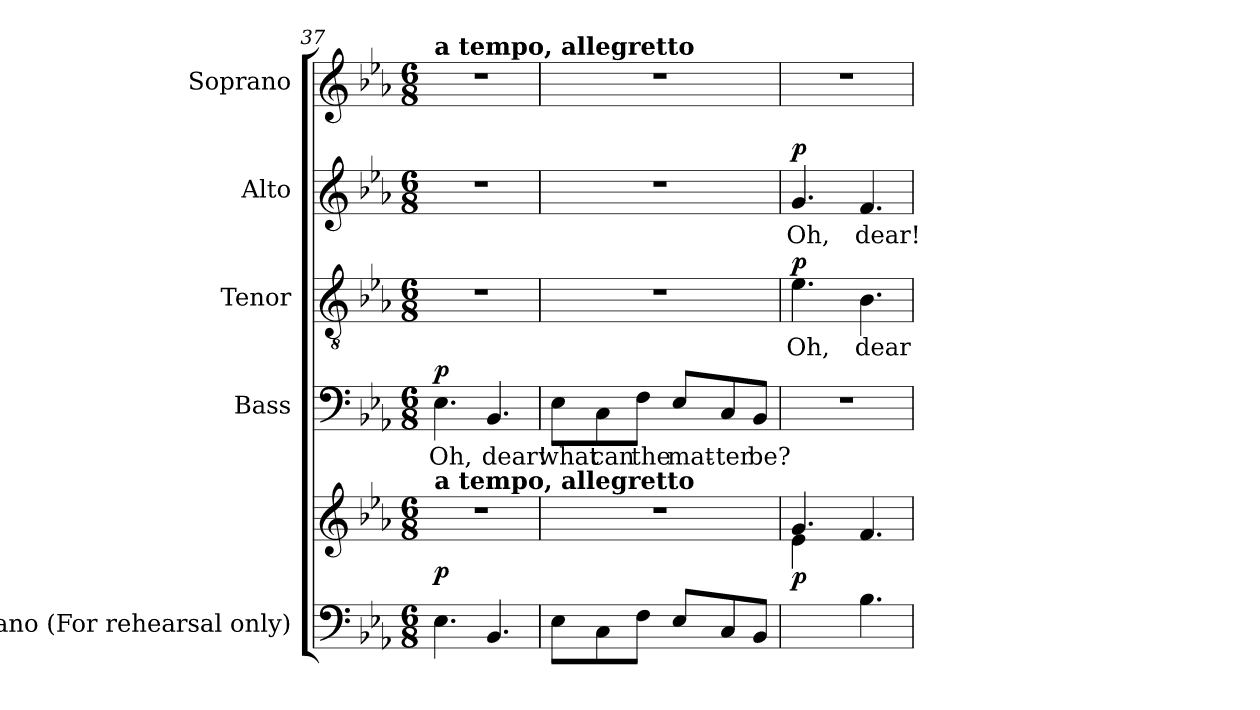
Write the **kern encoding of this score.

**kern	**kern	**dynam	**kern	**text	**dynam	**kern	**text	**dynam	**kern	**text	**dynam	**kern
*part5	*part5	*part5	*part4	*part4	*part4	*part3	*part3	*part3	*part2	*part2	*part2	*part1
*staff6	*staff5	*staff5/6	*staff4	*staff4	*staff4	*staff3	*staff3	*staff3	*staff2	*staff2	*staff2	*staff1
*I"Piano (For  rehearsal only)	*	*	*I"Bass	*	*	*I"Tenor	*	*	*I"Alto	*	*	*I"Soprano
*I'Pno.	*	*	*I'B.	*	*	*I'T.	*	*	*I'A.	*	*	*I'S.
*clefF4	*clefG2	*	*clefF4	*	*	*clefGv2	*	*	*clefG2	*	*	*clefG2
*	*	*	*	*	*	*ITrd7c12	*	*	*	*	*	*
*k[b-e-a-]	*k[b-e-a-]	*	*k[b-e-a-]	*	*	*k[b-e-a-]	*	*	*k[b-e-a-]	*	*	*k[b-e-a-]
*E-:	*E-:	*	*E-:	*	*	*E-:	*	*	*E-:	*	*	*E-:
*M6/8	*M6/8	*	*M6/8	*	*	*M6/8	*	*	*M6/8	*	*	*M6/8
*MM100	*MM100	*	*MM100	*	*	*MM100	*	*	*MM100	*	*	*MM100
=37	=37	=37	=37	=37	=37	=37	=37	=37	=37	=37	=37	=37
!	!LO:N:vis=1	!	!	!	!	!	!	!	!	!	!	!
!	!	!	!	!	!	!	!	!	!	!	!	!LO:TX:a:B:t=a tempo, allegretto
!	!LO:TX:a:B:t=a tempo, allegretto	!	!	!	!	!	!	!	!	!	!	!
!	!	!	!	!LO:LY:b:color=#000000	!	!LO:N:vis=1	!	!	!LO:N:vis=1	!	!	!LO:N:vis=1
4.E-i\	2.r	p	4.E-i\	Oh,	p	2.r	.	.	2.r	.	.	2.r
!	!	!	!	!LO:LY:b:color=#000000	!	!	!	!	!	!	!	!
4.BB-i/	.	.	4.BB-i/	dear!	.	.	.	.	.	.	.	.
=38	=38	=38	=38	=38	=38	=38	=38	=38	=38	=38	=38	=38
!	!LO:N:vis=1	!	!	!	!	!	!	!	!	!	!	!
!	!	!	!	!LO:LY:b:color=#000000	!	!LO:N:vis=1	!	!	!LO:N:vis=1	!	!	!LO:N:vis=1
8E-i\L	2.r	.	8E-i\L	what	.	2.r	.	.	2.r	.	.	2.r
!	!	!	!	!LO:LY:b:color=#000000	!	!	!	!	!	!	!	!
8Ci\	.	.	8Ci\	can	.	.	.	.	.	.	.	.
!	!	!	!	!LO:LY:b:color=#000000	!	!	!	!	!	!	!	!
8Fi\J	.	.	8Fi\J	the	.	.	.	.	.	.	.	.
!	!	!	!	!LO:LY:b:color=#000000	!	!	!	!	!	!	!	!
8E-i/L	.	.	8E-i/L	mat-	.	.	.	.	.	.	.	.
!	!	!	!	!LO:LY:b:color=#000000	!	!	!	!	!	!	!	!
8Ci/	.	.	8Ci/	-ter	.	.	.	.	.	.	.	.
!	!	!	!	!LO:LY:b:color=#000000	!	!	!	!	!	!	!	!
8BB-i/J	.	.	8BB-i/J	be?	.	.	.	.	.	.	.	.
!!LO:PB:g=z
=39	=39	=39	=39	=39	=39	=39	=39	=39	=39	=39	=39	=39
*	*^	*	*	*	*	*	*	*	*	*	*	*
!	!	!	!	!LO:N:vis=1	!	!	!	!	!	!	!	!	!
!	!	!	!	!	!	!	!	!LO:LY:b:color=#000000	!	!	!	!	!
!	!	!	!	!	!	!	!	!	!	!	!LO:LY:b:color=#000000	!	!LO:N:vis=1
4.ryy	4.gi/	4e-i\	p	2.r	.	.	4.E-i\	Oh,	p	4.gi/	Oh,	p	2.r
.	.	2ryy	.	.	.	.	.	.	.	.	.	.	.
!	!	!	!	!	!	!	!	!LO:LY:b:color=#000000	!	!	!	!	!
!	!	!	!	!	!	!	!	!	!	!	!LO:LY:b:color=#000000	!	!
4.B-i\	4.fi/	.	.	.	.	.	4.BB-i\	dear	.	4.fi/	dear!	.	.
*	*v	*v	*	*	*	*	*	*	*	*	*	*	*
=	=	=	=	=	=	=	=	=	=	=	=	=
*-	*-	*-	*-	*-	*-	*-	*-	*-	*-	*-	*-	*-
